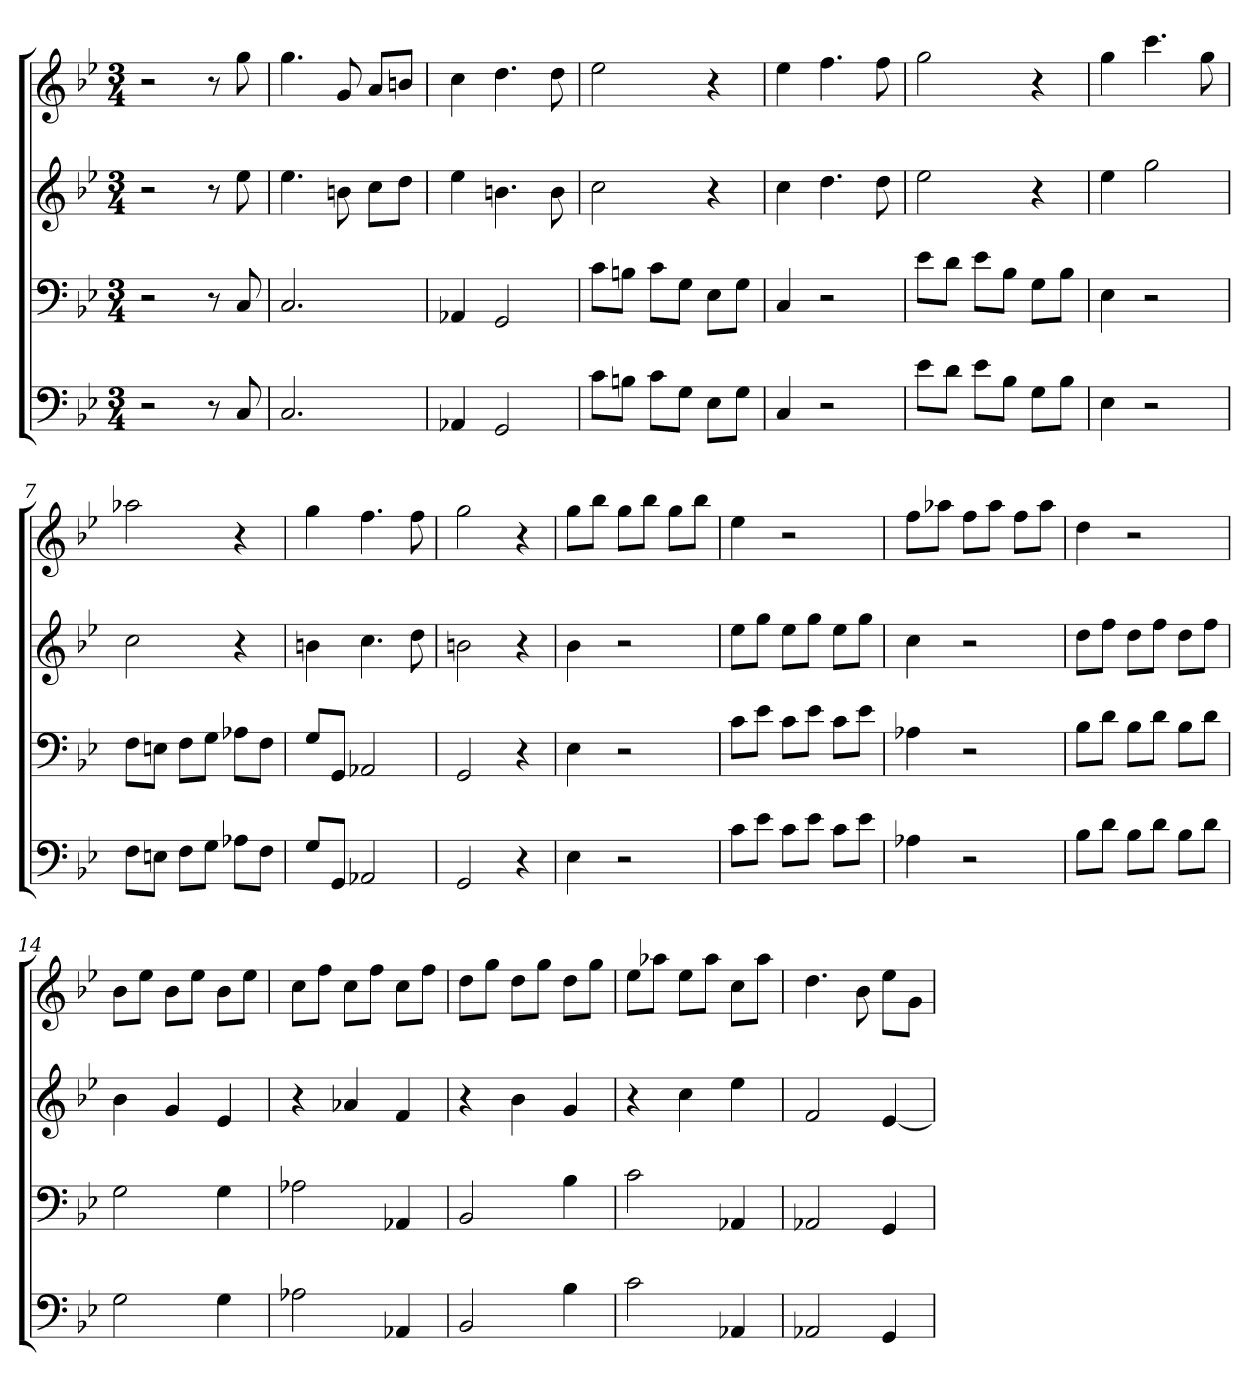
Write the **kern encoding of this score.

**kern	**kern	**kern	**kern
*part4	*part3	*part2	*part1
*staff4	*staff3	*staff2	*staff1
*k[b-e-]	*k[b-e-]	*k[b-e-]	*k[b-e-]
*g:	*g:	*g:	*g:
*M3/4	*M3/4	*M3/4	*M3/4
=	=	=	=
2r	2r	2r	2r
8r	8r	8r	8r
8C	8C	8ee-	8gg
=1	=1	=1	=1
2.C	2.C	4.ee-	4.gg
.	.	8bn	8g
.	.	8ccL	8aL
.	.	8ddJ	8bnJ
=2	=2	=2	=2
4AA-X	4AA-X	4ee-	4cc
2GG	2GG	4.bn	4.dd
.	.	8b	8dd
=3	=3	=3	=3
8cL	8cL	2cc	2ee-
8BnJ	8BnJ	.	.
8cL	8cL	.	.
8GJ	8GJ	.	.
8E-L	8E-L	4r	4r
8GJ	8GJ	.	.
=4	=4	=4	=4
4C	4C	4cc	4ee-
2r	2r	4.dd	4.ff
.	.	8dd	8ff
=5	=5	=5	=5
8e-L	8e-L	2ee-	2gg
8dJ	8dJ	.	.
8e-L	8e-L	.	.
8B-J	8B-J	.	.
8GL	8GL	4r	4r
8B-J	8B-J	.	.
=6	=6	=6	=6
4E-	4E-	4ee-	4gg
2r	2r	2gg	4.ccc
.	.	.	8gg
=7	=7	=7	=7
8FL	8FL	2cc	2aa-X
8EnJ	8EnJ	.	.
8FL	8FL	.	.
8GJ	8GJ	.	.
8A-XL	8A-XL	4r	4r
8FJ	8FJ	.	.
=8	=8	=8	=8
8GL	8GL	4bn	4gg
8GGJ	8GGJ	.	.
2AA-X	2AA-X	4.cc	4.ff
.	.	8dd	8ff
=9	=9	=9	=9
2GG	2GG	2bn	2gg
4r	4r	4r	4r
=10	=10	=10	=10
4E-	4E-	4b-	8ggL
.	.	.	8bb-J
2r	2r	2r	8ggL
.	.	.	8bb-J
.	.	.	8ggL
.	.	.	8bb-J
=11	=11	=11	=11
8cL	8cL	8ee-L	4ee-
8e-J	8e-J	8ggJ	.
8cL	8cL	8ee-L	2r
8e-J	8e-J	8ggJ	.
8cL	8cL	8ee-L	.
8e-J	8e-J	8ggJ	.
=12	=12	=12	=12
4A-X	4A-X	4cc	8ffL
.	.	.	8aa-XJ
2r	2r	2r	8ffL
.	.	.	8aa-J
.	.	.	8ffL
.	.	.	8aa-J
=13	=13	=13	=13
8B-L	8B-L	8ddL	4dd
8dJ	8dJ	8ffJ	.
8B-L	8B-L	8ddL	2r
8dJ	8dJ	8ffJ	.
8B-L	8B-L	8ddL	.
8dJ	8dJ	8ffJ	.
=14	=14	=14	=14
2G	2G	4b-	8b-L
.	.	.	8ee-J
.	.	4g	8b-L
.	.	.	8ee-J
4G	4G	4e-	8b-L
.	.	.	8ee-J
=15	=15	=15	=15
2A-X	2A-X	4r	8ccL
.	.	.	8ffJ
.	.	4a-X	8ccL
.	.	.	8ffJ
4AA-X	4AA-X	4f	8ccL
.	.	.	8ffJ
=16	=16	=16	=16
2BB-	2BB-	4r	8ddL
.	.	.	8ggJ
.	.	4b-	8ddL
.	.	.	8ggJ
4B-	4B-	4g	8ddL
.	.	.	8ggJ
=17	=17	=17	=17
2c	2c	4r	8ee-L
.	.	.	8aa-XJ
.	.	4cc	8ee-L
.	.	.	8aa-J
4AA-X	4AA-X	4ee-	8ccL
.	.	.	8aa-J
=18	=18	=18	=18
2AA-X	2AA-X	2f	4.dd
.	.	.	8b-
4GG	4GG	[4e-	8ee-L
.	.	.	8gJ
=	=	=	=
*-	*-	*-	*-
